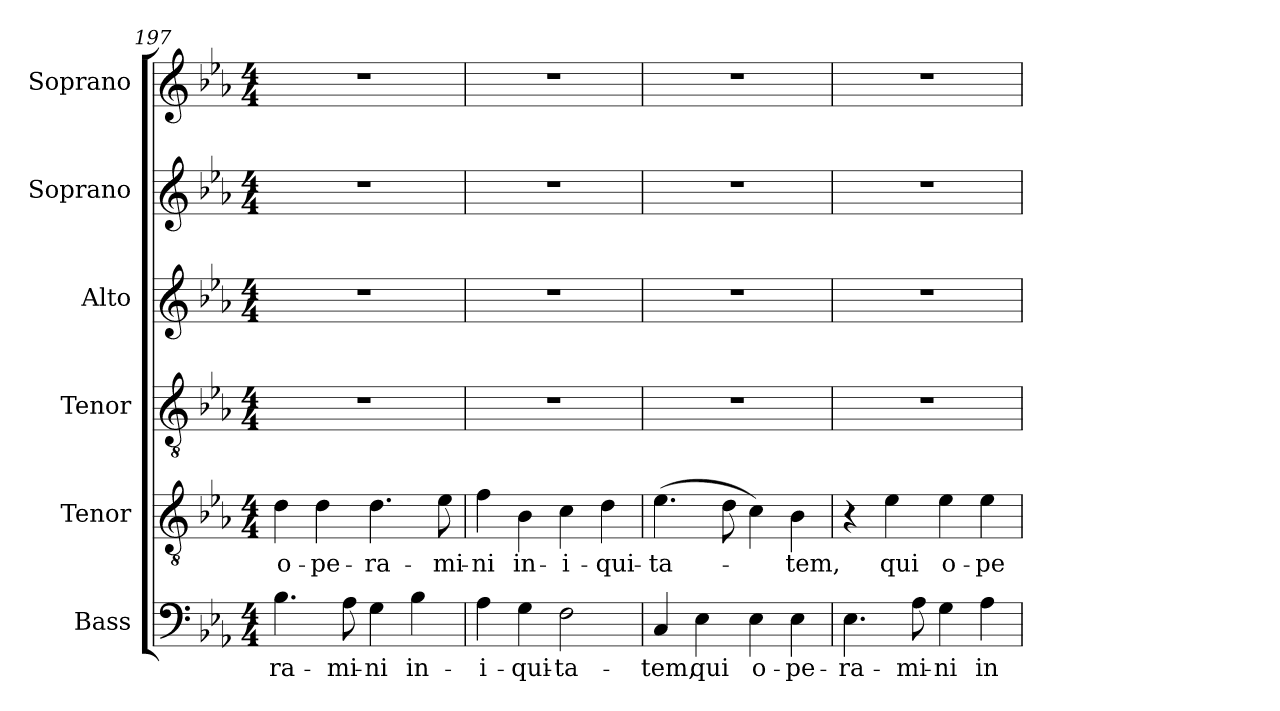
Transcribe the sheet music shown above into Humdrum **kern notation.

**kern	**text	**kern	**text	**kern	**kern	**kern	**kern
*part6	*part6	*part5	*part5	*part4	*part3	*part2	*part1
*staff6	*staff6	*staff5	*staff5	*staff4	*staff3	*staff2	*staff1
*I"Bass	*	*I"Tenor	*	*I"Tenor	*I"Alto	*I"Soprano	*I"Soprano
*I'B	*	*I'T	*	*I'T	*I'A	*I'S	*I'S
*clefF4	*	*clefGv2	*	*clefGv2	*clefG2	*clefG2	*clefG2
*	*	*ITrd7c12	*	*ITrd7c12	*	*	*
*k[b-e-a-]	*	*k[b-e-a-]	*	*k[b-e-a-]	*k[b-e-a-]	*k[b-e-a-]	*k[b-e-a-]
*E-:	*	*E-:	*	*E-:	*E-:	*E-:	*E-:
*M4/4	*	*M4/4	*	*M4/4	*M4/4	*M4/4	*M4/4
=197	=197	=197	=197	=197	=197	=197	=197
!	!LO:LY:b:color=#000000	!	!	!	!	!	!
!	!	!	!LO:LY:b:color=#000000	!	!	!	!
4.B-i\	-ra-	4Di\	o-	1r	1r	1r	1r
!	!	!	!LO:LY:b:color=#000000	!	!	!	!
.	.	4Di\	-pe-	.	.	.	.
!	!LO:LY:b:color=#000000	!	!	!	!	!	!
8A-i\	-mi-	.	.	.	.	.	.
!	!LO:LY:b:color=#000000	!	!	!	!	!	!
!	!	!	!LO:LY:b:color=#000000	!	!	!	!
4Gi\	-ni	4.Di\	-ra-	.	.	.	.
!	!LO:LY:b:color=#000000	!	!	!	!	!	!
4B-i\	in-	.	.	.	.	.	.
!	!	!	!LO:LY:b:color=#000000	!	!	!	!
.	.	8E-i\	-mi-	.	.	.	.
!!LO:LB:g=z
=198	=198	=198	=198	=198	=198	=198	=198
!	!LO:LY:b:color=#000000	!	!	!	!	!	!
!	!	!	!LO:LY:b:color=#000000	!	!	!	!
4A-i\	-i-	4Fi\	-ni	1r	1r	1r	1r
!	!LO:LY:b:color=#000000	!	!	!	!	!	!
!	!	!	!LO:LY:b:color=#000000	!	!	!	!
4Gi\	-qui-	4BB-i\	in-	.	.	.	.
!	!LO:LY:b:color=#000000	!	!	!	!	!	!
!	!	!	!LO:LY:b:color=#000000	!	!	!	!
2Fi\	-ta-	4Ci\	-i-	.	.	.	.
!	!	!	!LO:LY:b:color=#000000	!	!	!	!
.	.	4Di\	-qui-	.	.	.	.
=199	=199	=199	=199	=199	=199	=199	=199
!	!LO:LY:b:color=#000000	!	!	!	!	!	!
!	!	!	!LO:LY:b:color=#000000	!	!	!	!
4Ci/	-tem,	(4.E-i\	-ta-	1r	1r	1r	1r
!	!LO:LY:b:color=#000000	!	!	!	!	!	!
4E-i\	qui	.	.	.	.	.	.
.	.	8Di\	.	.	.	.	.
!	!LO:LY:b:color=#000000	!	!	!	!	!	!
4E-i\	o-	4Ci\)	.	.	.	.	.
!	!LO:LY:b:color=#000000	!	!	!	!	!	!
!	!	!	!LO:LY:b:color=#000000	!	!	!	!
4E-i\	-pe-	4BB-i\	-tem,	.	.	.	.
=200	=200	=200	=200	=200	=200	=200	=200
!	!LO:LY:b:color=#000000	!	!	!	!	!	!
4.E-i\	-ra-	4r	.	1r	1r	1r	1r
!	!	!	!LO:LY:b:color=#000000	!	!	!	!
.	.	4E-i\	qui	.	.	.	.
!	!LO:LY:b:color=#000000	!	!	!	!	!	!
8A-i\	-mi-	.	.	.	.	.	.
!	!LO:LY:b:color=#000000	!	!	!	!	!	!
!	!	!	!LO:LY:b:color=#000000	!	!	!	!
4Gi\	-ni	4E-i\	o-	.	.	.	.
!	!LO:LY:b:color=#000000	!	!	!	!	!	!
!	!	!	!LO:LY:b:color=#000000	!	!	!	!
4A-i\	in-	4E-i\	-pe-	.	.	.	.
=	=	=	=	=	=	=	=
*-	*-	*-	*-	*-	*-	*-	*-
